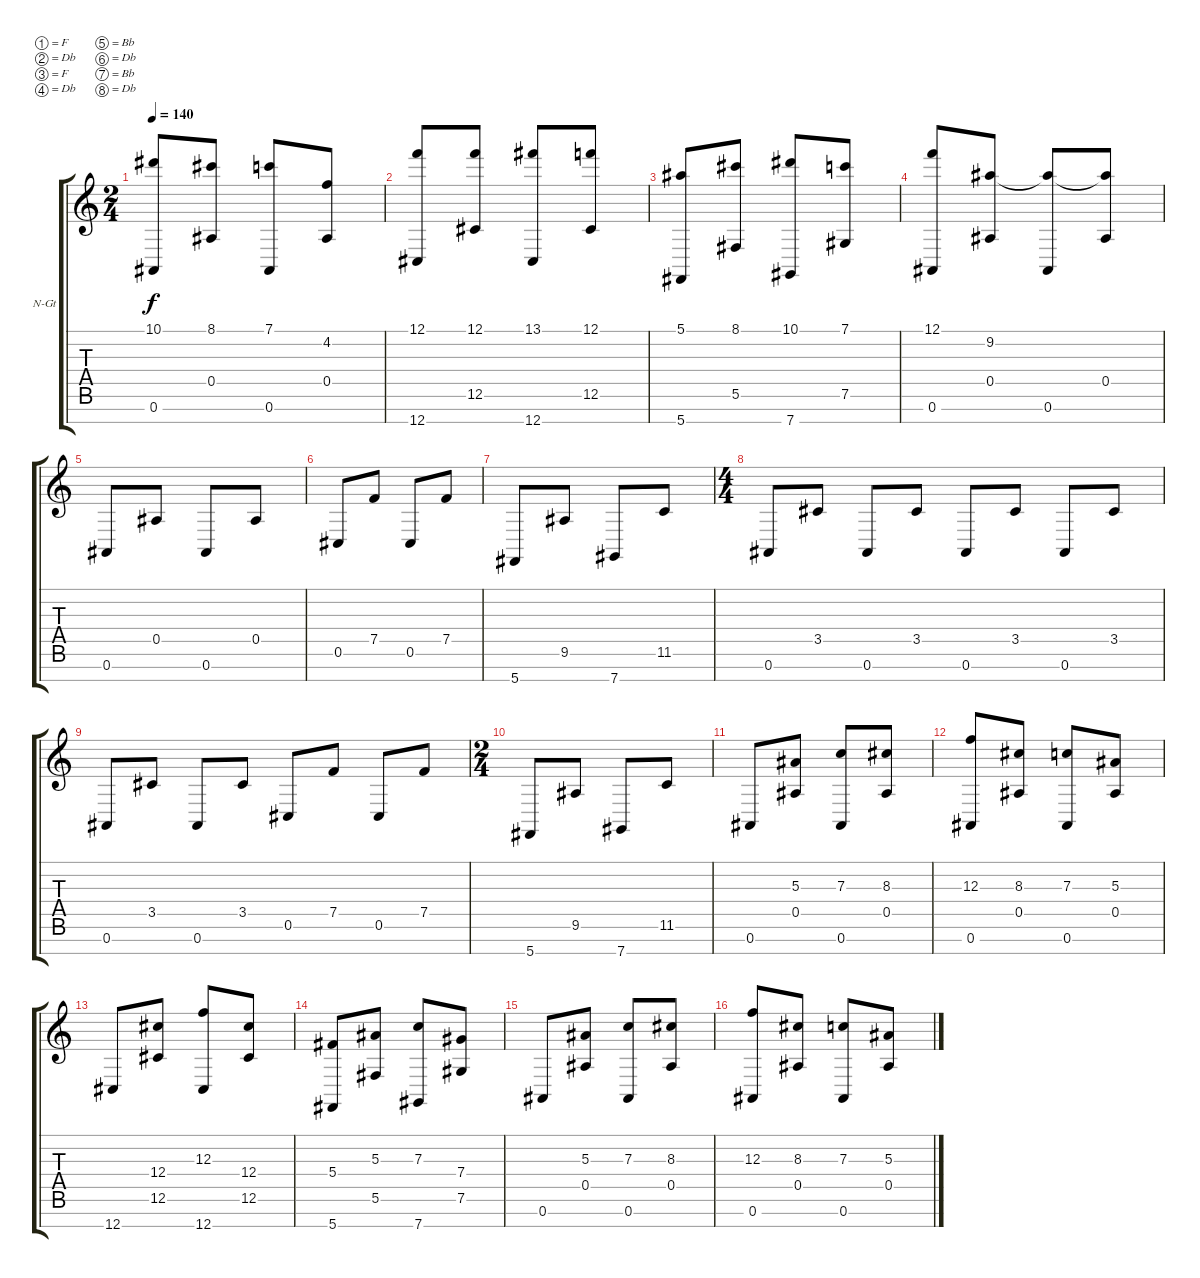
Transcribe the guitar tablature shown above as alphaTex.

\defaultSystemsLayout 4
\bracketExtendMode groupsimilarinstruments
\firstSystemTrackNameOrientation horizontal
\otherSystemsTrackNameOrientation horizontal
\track ("Nylon Guitar" "N-Gt") {instrument acousticguitarnylon}
\staff {score tabs}
\tuning (F4 Db4 F3 Db3 Bb2 Db2 Bb1 Db1)
\ts (2 4)
\tempo 140
\clef g2
\ks c
(10.1 0.7).8{dy f} (8.1 0.5).8 (7.1 0.7).8 (4.2 0.5).8 |
(12.1 12.8).8 (12.1 12.6).8 (13.1 12.8).8 (12.1 12.6).8 |
(5.1 5.8).8 (8.1 5.6).8 (10.1 7.8).8 (7.1 7.6).8 |
(12.1 0.7).8 (9.2 0.5).8 (9.2{t} 0.7).8 (9.2{t} 0.5).8 |
0.7.8 0.5.8 0.7.8 0.5.8 |
0.6.8 7.5.8 0.6.8 7.5.8 |
5.8.8 9.6.8 7.8.8 11.6.8 |
\ts (4 4)
0.7.8 3.5.8 0.7.8 3.5.8 0.7.8 3.5.8 0.7.8 3.5.8 |
0.7.8 3.5.8 0.7.8 3.5.8 0.6.8 7.5.8 0.6.8 7.5.8 |
\ts (2 4)
5.8.8 9.6.8 7.8.8 11.6.8 |
0.7.8 (5.3 0.5).8 (7.3 0.7).8 (8.3 0.5).8 |
(12.3 0.7).8 (8.3 0.5).8 (7.3 0.7).8 (5.3 0.5).8 |
12.8.8 (12.4 12.6).8 (12.3 12.8).8 (12.4 12.6).8 |
(5.4 5.8).8 (5.3 5.6).8 (7.3 7.8).8 (7.4 7.6).8 |
0.7.8 (5.3 0.5).8 (7.3 0.7).8 (8.3 0.5).8 |
(12.3 0.7).8 (8.3 0.5).8 (7.3 0.7).8 (5.3 0.5).8
